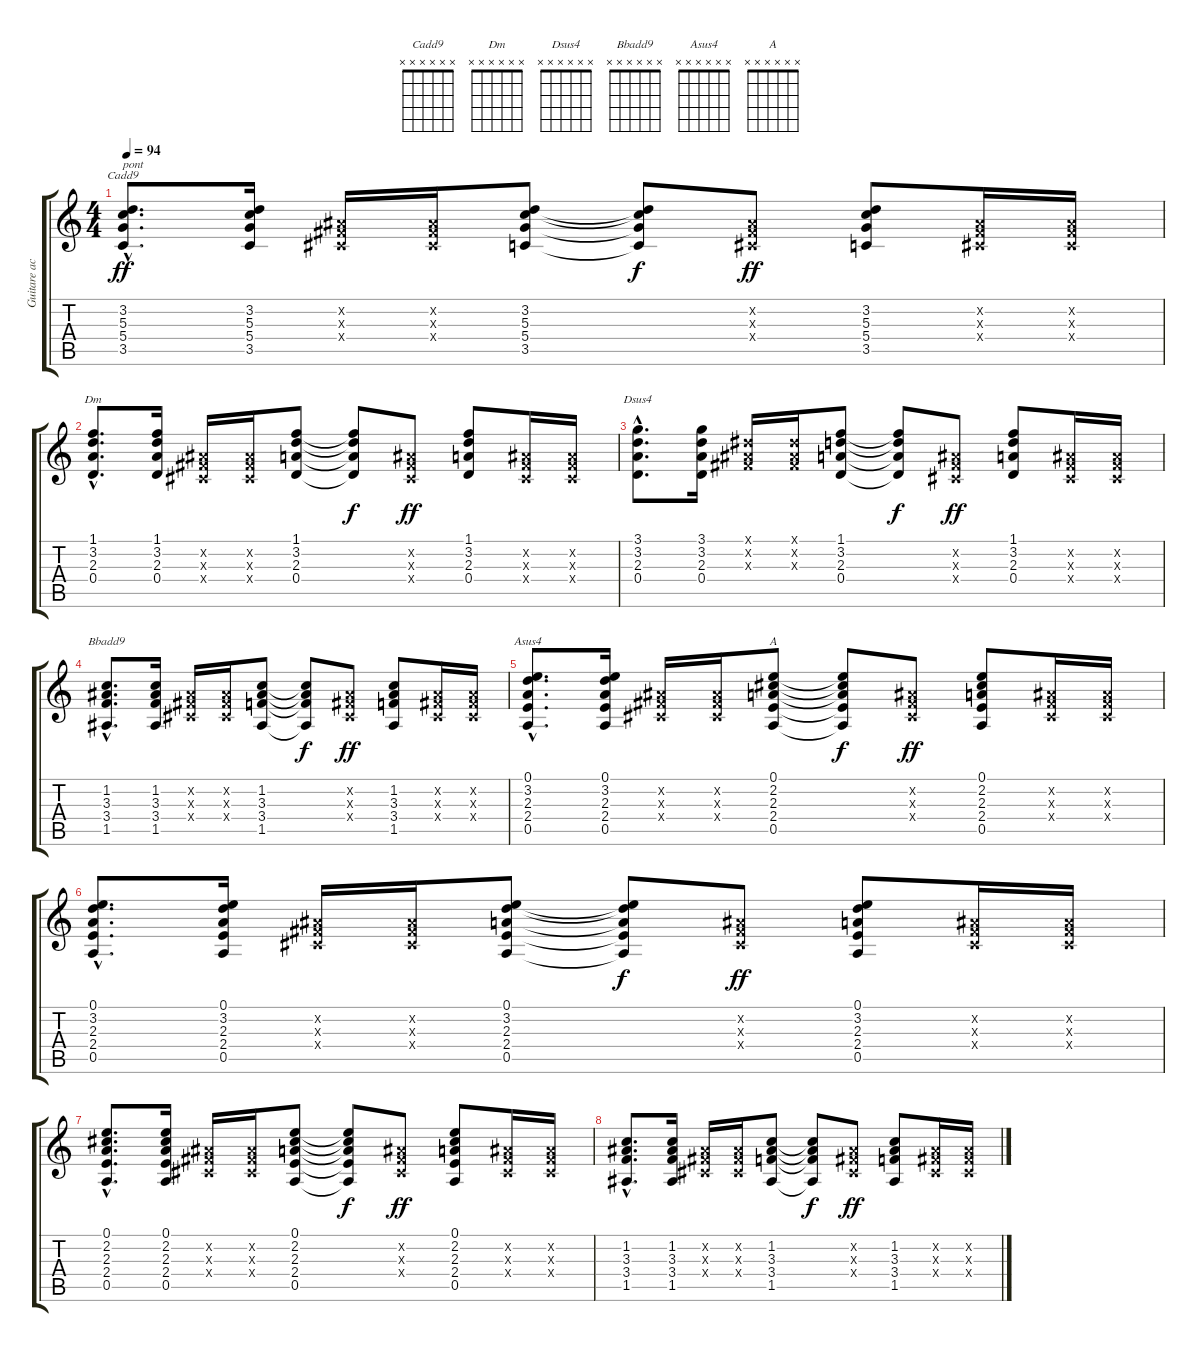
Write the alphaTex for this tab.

\track ("Guitare acoustique" "Guitare ac") {instrument acousticguitarsteel}
\staff {score tabs}
\tuning (E4 B3 G3 D3 A2 E2) {hide}
\chord ("Cadd9" x x x x x x) {firstfret 0}
\chord ("Dm" x x x x x x) {firstfret 0}
\chord ("Dsus4" x x x x x x) {firstfret 0}
\chord ("Bbadd9" x x x x x x) {firstfret 0}
\chord ("Asus4" x x x x x x) {firstfret 0}
\chord ("A" x x x x x x) {firstfret 0}
\ts (4 4)
\tempo 94
\clef g2
\ks c
(3.2{hac} 5.3{hac} 5.4{hac} 3.5{hac}).8{d ch "Cadd9" txt "pont" dy ff} (3.2 5.3 5.4 3.5).16 (-1.2{x} -1.3{x} -1.4{x}).16 (-1.2{x} -1.3{x} -1.4{x}).16 (3.2 5.3 5.4 3.5).8 (3.2{t} 5.3{t} 5.4{t} 3.5{t}).8{dy f} (-1.2{x} -1.3{x} -1.4{x}).8{dy ff} (3.2 5.3 5.4 3.5).8 (-1.2{x} -1.3{x} -1.4{x}).16 (-1.2{x} -1.3{x} -1.4{x}).16 |
(1.1{hac} 3.2{hac} 2.3{hac} 0.4{hac}).8{d ch "Dm"} (1.1 3.2 2.3 0.4).16 (-1.2{x} -1.3{x} -1.4{x}).16 (-1.2{x} -1.3{x} -1.4{x}).16 (1.1 3.2 2.3 0.4).8 (1.1{t} 3.2{t} 2.3{t} 0.4{t}).8{dy f} (-1.2{x} -1.3{x} -1.4{x}).8{dy ff} (1.1 3.2 2.3 0.4).8 (-1.2{x} -1.3{x} -1.4{x}).16 (-1.2{x} -1.3{x} -1.4{x}).16 |
(3.1{hac} 3.2{hac} 2.3{hac} 0.4{hac}).8{d ch "Dsus4"} (3.1 3.2 2.3 0.4).16 (-1.1{x} -1.2{x} -1.3{x}).16 (-1.1{x} -1.2{x} -1.3{x}).16 (1.1 3.2 2.3 0.4).8 (1.1{t} 3.2{t} 2.3{t} 0.4{t}).8{dy f} (-1.2{x} -1.3{x} -1.4{x}).8{dy ff} (1.1 3.2 2.3 0.4).8 (-1.2{x} -1.3{x} -1.4{x}).16 (-1.2{x} -1.3{x} -1.4{x}).16 |
(1.2{hac} 3.3{hac} 3.4{hac} 1.5{hac}).8{d ch "Bbadd9"} (1.2 3.3 3.4 1.5).16 (-1.2{x} -1.3{x} -1.4{x}).16 (-1.2{x} -1.3{x} -1.4{x}).16 (1.2 3.3 3.4 1.5).8 (1.2{t} 3.3{t} 3.4{t} 1.5{t}).8{dy f} (-1.2{x} -1.3{x} -1.4{x}).8{dy ff} (1.2 3.3 3.4 1.5).8 (-1.2{x} -1.3{x} -1.4{x}).16 (-1.2{x} -1.3{x} -1.4{x}).16 |
(0.1{hac} 3.2{hac} 2.3{hac} 2.4{hac} 0.5{hac}).8{d ch "Asus4"} (0.1 3.2 2.3 2.4 0.5).16 (-1.2{x} -1.3{x} -1.4{x}).16 (-1.2{x} -1.3{x} -1.4{x}).16 (0.1 2.2 2.3 2.4 0.5).8{ch "A"} (0.1{t} 2.2{t} 2.3{t} 2.4{t} 0.5{t}).8{dy f} (-1.2{x} -1.3{x} -1.4{x}).8{dy ff} (0.1 2.2 2.3 2.4 0.5).8 (-1.2{x} -1.3{x} -1.4{x}).16 (-1.2{x} -1.3{x} -1.4{x}).16 |
(0.1{hac} 3.2{hac} 2.3{hac} 2.4{hac} 0.5{hac}).8{d} (0.1 3.2 2.3 2.4 0.5).16 (-1.2{x} -1.3{x} -1.4{x}).16 (-1.2{x} -1.3{x} -1.4{x}).16 (0.1 3.2 2.3 2.4 0.5).8 (0.1{t} 3.2{t} 2.3{t} 2.4{t} 0.5{t}).8{dy f} (-1.2{x} -1.3{x} -1.4{x}).8{dy ff} (0.1 3.2 2.3 2.4 0.5).8 (-1.2{x} -1.3{x} -1.4{x}).16 (-1.2{x} -1.3{x} -1.4{x}).16 |
(0.1{hac} 2.2{hac} 2.3{hac} 2.4{hac} 0.5{hac}).8{d} (0.1 2.2 2.3 2.4 0.5).16 (-1.2{x} -1.3{x} -1.4{x}).16 (-1.2{x} -1.3{x} -1.4{x}).16 (0.1 2.2 2.3 2.4 0.5).8 (0.1{t} 2.2{t} 2.3{t} 2.4{t} 0.5{t}).8{dy f} (-1.2{x} -1.3{x} -1.4{x}).8{dy ff} (0.1 2.2 2.3 2.4 0.5).8 (-1.2{x} -1.3{x} -1.4{x}).16 (-1.2{x} -1.3{x} -1.4{x}).16 |
(1.2{hac} 3.3{hac} 3.4{hac} 1.5{hac}).8{d} (1.2 3.3 3.4 1.5).16 (-1.2{x} -1.3{x} -1.4{x}).16 (-1.2{x} -1.3{x} -1.4{x}).16 (1.2 3.3 3.4 1.5).8 (1.2{t} 3.3{t} 3.4{t} 1.5{t}).8{dy f} (-1.2{x} -1.3{x} -1.4{x}).8{dy ff} (1.2 3.3 3.4 1.5).8 (-1.2{x} -1.3{x} -1.4{x}).16 (-1.2{x} -1.3{x} -1.4{x}).16
